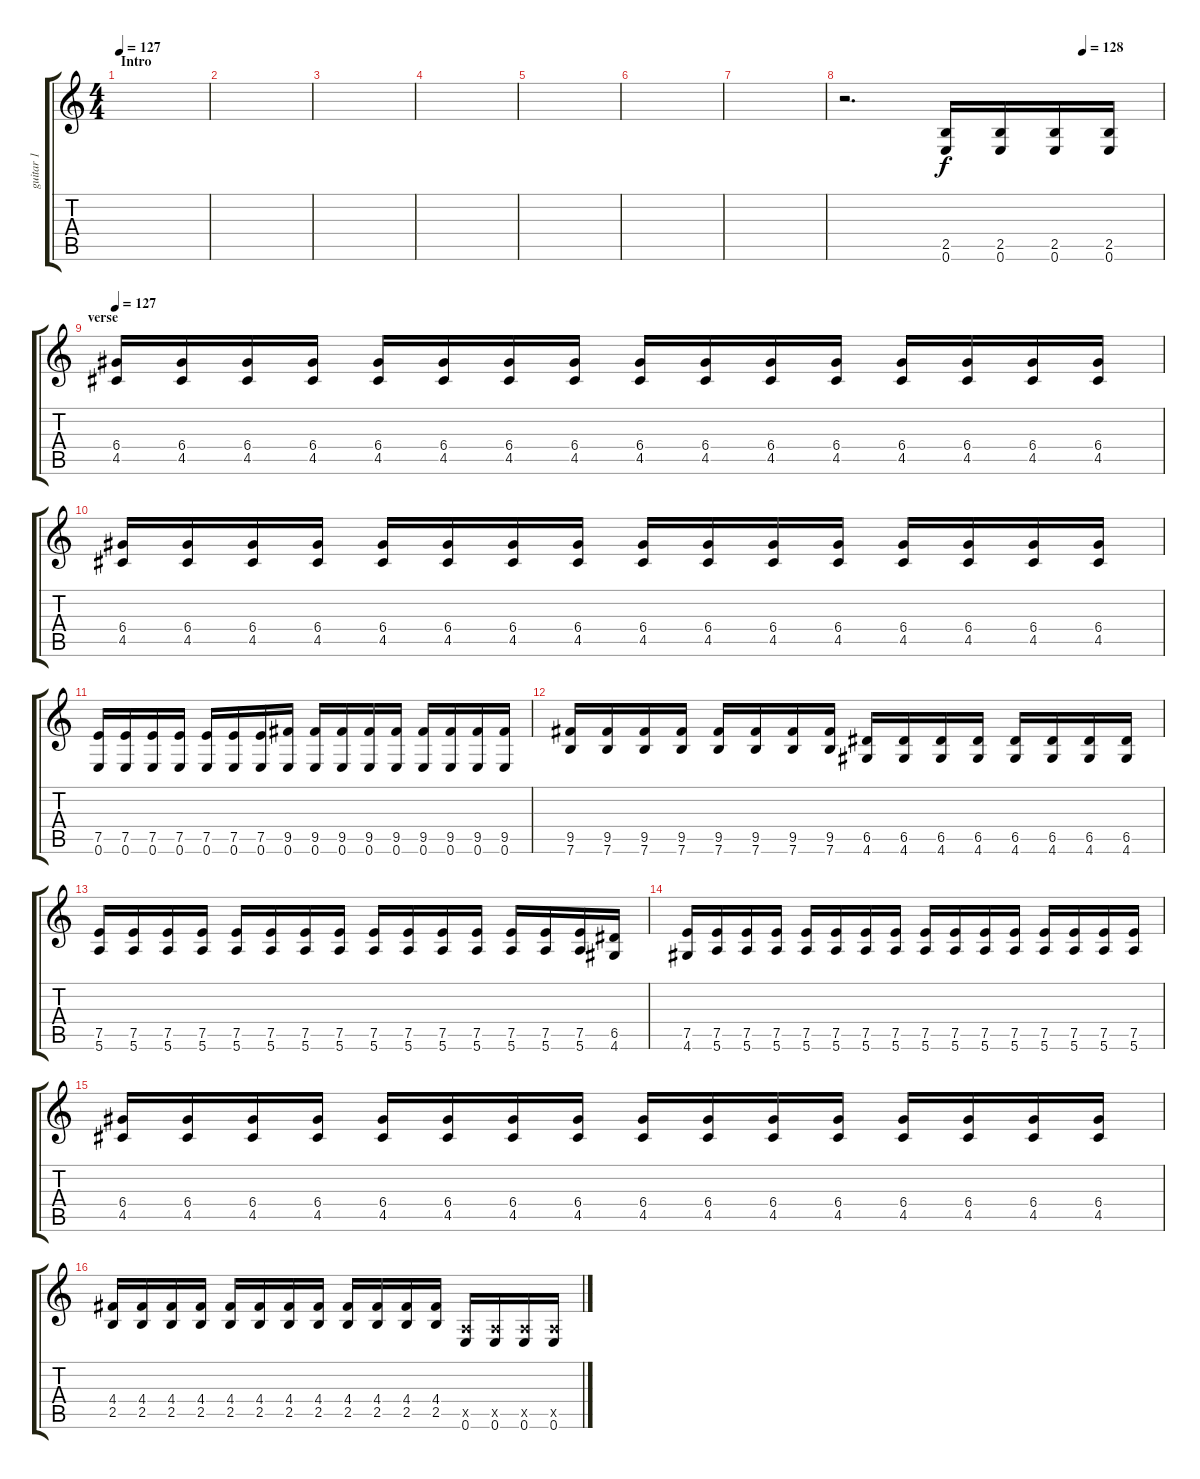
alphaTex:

\track (" guitar 1 (Ray Toro)" " guitar 1 ") {instrument distortionguitar}
\staff {score tabs}
\tuning (E4 B3 G3 D3 A2 E2) {hide}
\ts (4 4)
\section ("" "Intro")
\tempo 127
\tempo 125
\tempo 127
\clef g2
\ks c
|
|
|
|
|
|
|
\tempo (128 0.75)
r.2{d} (2.5 0.6).16{volume 13 instrument distortionguitar} (2.5 0.6).16 (2.5 0.6).16 (2.5 0.6).16 |
\section ("" "verse")
\tempo 127
(6.4 4.5).16{volume 11} (6.4 4.5).16 (6.4 4.5).16 (6.4 4.5).16 (6.4 4.5).16 (6.4 4.5).16 (6.4 4.5).16 (6.4 4.5).16 (6.4 4.5).16 (6.4 4.5).16 (6.4 4.5).16 (6.4 4.5).16 (6.4 4.5).16 (6.4 4.5).16 (6.4 4.5).16 (6.4 4.5).16 |
(6.4 4.5).16 (6.4 4.5).16 (6.4 4.5).16 (6.4 4.5).16 (6.4 4.5).16 (6.4 4.5).16 (6.4 4.5).16 (6.4 4.5).16 (6.4 4.5).16 (6.4 4.5).16 (6.4 4.5).16 (6.4 4.5).16 (6.4 4.5).16 (6.4 4.5).16 (6.4 4.5).16 (6.4 4.5).16 |
(7.5 0.6).16 (7.5 0.6).16 (7.5 0.6).16 (7.5 0.6).16 (7.5 0.6).16 (7.5 0.6).16 (7.5 0.6).16 (9.5 0.6).16 (9.5 0.6).16 (9.5 0.6).16 (9.5 0.6).16 (9.5 0.6).16 (9.5 0.6).16 (9.5 0.6).16 (9.5 0.6).16 (9.5 0.6).16 |
(9.5 7.6).16 (9.5 7.6).16 (9.5 7.6).16 (9.5 7.6).16 (9.5 7.6).16 (9.5 7.6).16 (9.5 7.6).16 (9.5 7.6).16 (6.5 4.6).16 (6.5 4.6).16 (6.5 4.6).16 (6.5 4.6).16 (6.5 4.6).16 (6.5 4.6).16 (6.5 4.6).16 (6.5 4.6).16 |
(7.5 5.6).16 (7.5 5.6).16 (7.5 5.6).16 (7.5 5.6).16 (7.5 5.6).16 (7.5 5.6).16 (7.5 5.6).16 (7.5 5.6).16 (7.5 5.6).16 (7.5 5.6).16 (7.5 5.6).16 (7.5 5.6).16 (7.5 5.6).16 (7.5 5.6).16 (7.5 5.6).16 (6.5 4.6).16 |
(7.5 4.6).16 (7.5 5.6).16 (7.5 5.6).16 (7.5 5.6).16 (7.5 5.6).16 (7.5 5.6).16 (7.5 5.6).16 (7.5 5.6).16 (7.5 5.6).16 (7.5 5.6).16 (7.5 5.6).16 (7.5 5.6).16 (7.5 5.6).16 (7.5 5.6).16 (7.5 5.6).16 (7.5 5.6).16 |
(6.4 4.5).16 (6.4 4.5).16 (6.4 4.5).16 (6.4 4.5).16 (6.4 4.5).16 (6.4 4.5).16 (6.4 4.5).16 (6.4 4.5).16 (6.4 4.5).16 (6.4 4.5).16 (6.4 4.5).16 (6.4 4.5).16 (6.4 4.5).16 (6.4 4.5).16 (6.4 4.5).16 (6.4 4.5).16 |
(4.4 2.5).16 (4.4 2.5).16 (4.4 2.5).16 (4.4 2.5).16 (4.4 2.5).16 (4.4 2.5).16 (4.4 2.5).16 (4.4 2.5).16 (4.4 2.5).16 (4.4 2.5).16 (4.4 2.5).16 (4.4 2.5).16 (0.5{x} 0.6).16{volume 13} (0.5{x} 0.6).16 (0.5{x} 0.6).16 (0.5{x} 0.6).16
